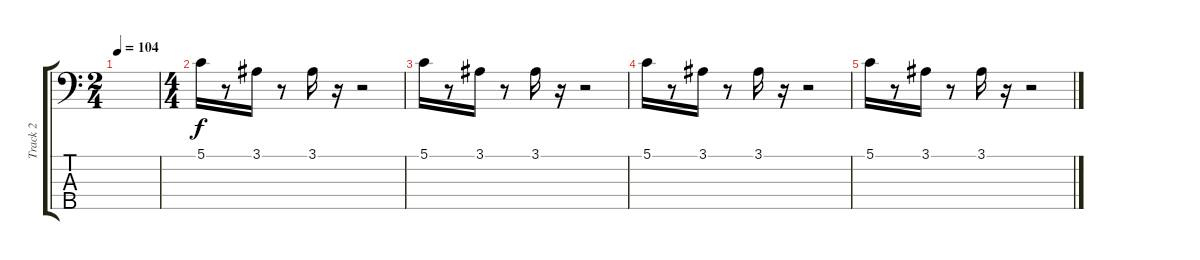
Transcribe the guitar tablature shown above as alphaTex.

\track ("Track 2" "Track 2") {instrument electricbassfinger}
\staff {score tabs}
\tuning (G2 D2 A1 E1 B0) {hide}
\ts (2 4)
\tempo 104
\clef f4
\ks c
|
\ts (4 4)
5.1.16 r.8 3.1.16 r.8 3.1.16 r.16 r.2 |
5.1.16 r.8 3.1.16 r.8 3.1.16 r.16 r.2 |
5.1.16 r.8 3.1.16 r.8 3.1.16 r.16 r.2 |
5.1.16 r.8 3.1.16 r.8 3.1.16 r.16 r.2
